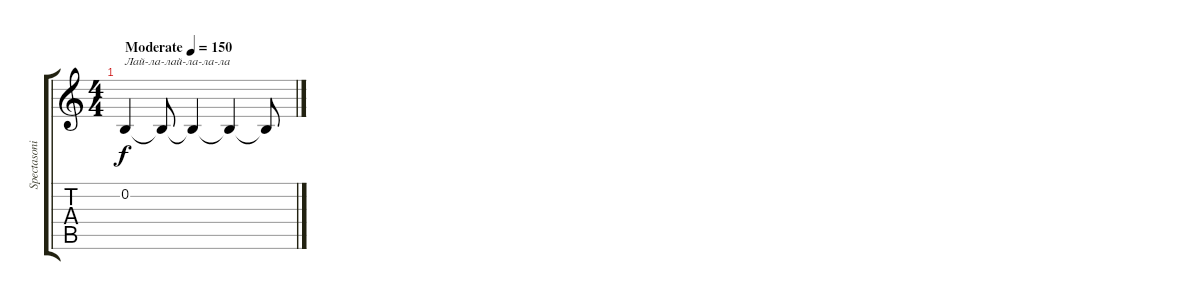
\track ("Spectasonics Omnisphere" "Spectasoni") {instrument choiraahs}
\staff {score tabs}
\tuning (E4 B3 G3 D3 A2 E2) {hide}
\ts (4 4)
\tempo (150 "Moderate")
\clef g2
\ks c
0.2.4{txt "Лай-ла-лай-ла-ла-ла" dy f instrument choiraahs} 0.2{t}.8 0.2{t}.4 0.2{t}.4 0.2{t}.8
